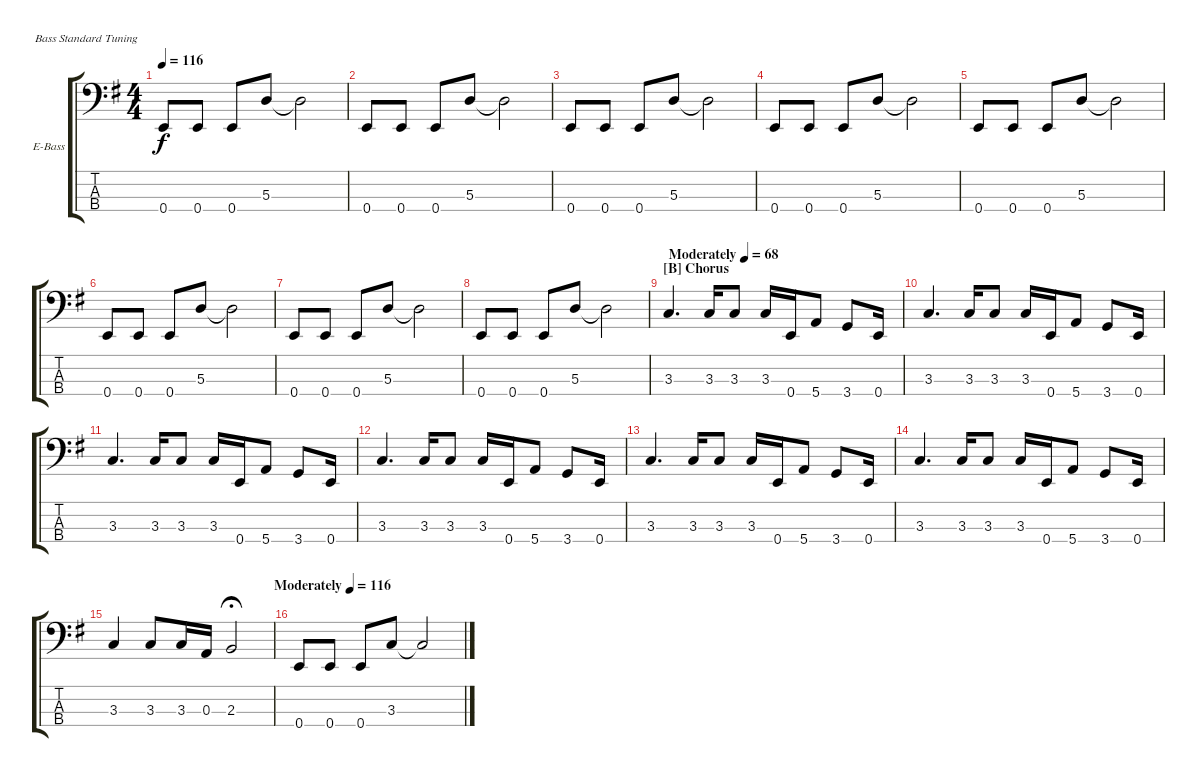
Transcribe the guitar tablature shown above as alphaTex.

\defaultSystemsLayout 4
\bracketExtendMode groupsimilarinstruments
\firstSystemTrackNameOrientation horizontal
\otherSystemsTrackNameOrientation horizontal
\track ("Electric Bass" "E-Bass") {instrument electricbassfinger}
\staff {score tabs}
\tuning (G2 D2 A1 E1)
\ts (4 4)
\tempo 116
\clef f4
\scale
1.03909
\ks g
0.4.8{dy f} 0.4.8 0.4.8 5.3.8 5.3{t}.2 |
\scale
0.960908 0.4.8 0.4.8 0.4.8 5.3.8 5.3{t}.2 |
\scale
1.03909 0.4.8 0.4.8 0.4.8 5.3.8 5.3{t}.2 |
\scale
0.960908 0.4.8 0.4.8 0.4.8 5.3.8 5.3{t}.2 |
\scale
1.03909 0.4.8 0.4.8 0.4.8 5.3.8 5.3{t}.2 |
\scale
0.960908 0.4.8 0.4.8 0.4.8 5.3.8 5.3{t}.2 |
\scale
1.03909 0.4.8 0.4.8 0.4.8 5.3.8 5.3{t}.2 |
\scale
0.960908 0.4.8 0.4.8 0.4.8 5.3.8 5.3{t}.2 |
\section ("B" "Chorus")
\tempo (68 "Moderately")
\scale
1.03909 3.3.4{d} 3.3.16 3.3.8 3.3.16 0.4.16 5.4.8 3.4.8 0.4.16 |
\scale
0.960908 3.3.4{d} 3.3.16 3.3.8 3.3.16 0.4.16 5.4.8 3.4.8 0.4.16 |
\scale
1.03909 3.3.4{d} 3.3.16 3.3.8 3.3.16 0.4.16 5.4.8 3.4.8 0.4.16 |
\scale
0.960908 3.3.4{d} 3.3.16 3.3.8 3.3.16 0.4.16 5.4.8 3.4.8 0.4.16 |
\scale
1.03909 3.3.4{d} 3.3.16 3.3.8 3.3.16 0.4.16 5.4.8 3.4.8 0.4.16 |
\scale
0.960908 3.3.4{d} 3.3.16 3.3.8 3.3.16 0.4.16 5.4.8 3.4.8 0.4.16 |
\tempo (116 "Moderately" 1)
\scale
1.03909 3.3.4 3.3.8 3.3.16 0.3.16 2.3.2{fermata (medium 0.5)} |
\scale
0.960908 0.4.8 0.4.8 0.4.8 3.3.8 3.3{t}.2
